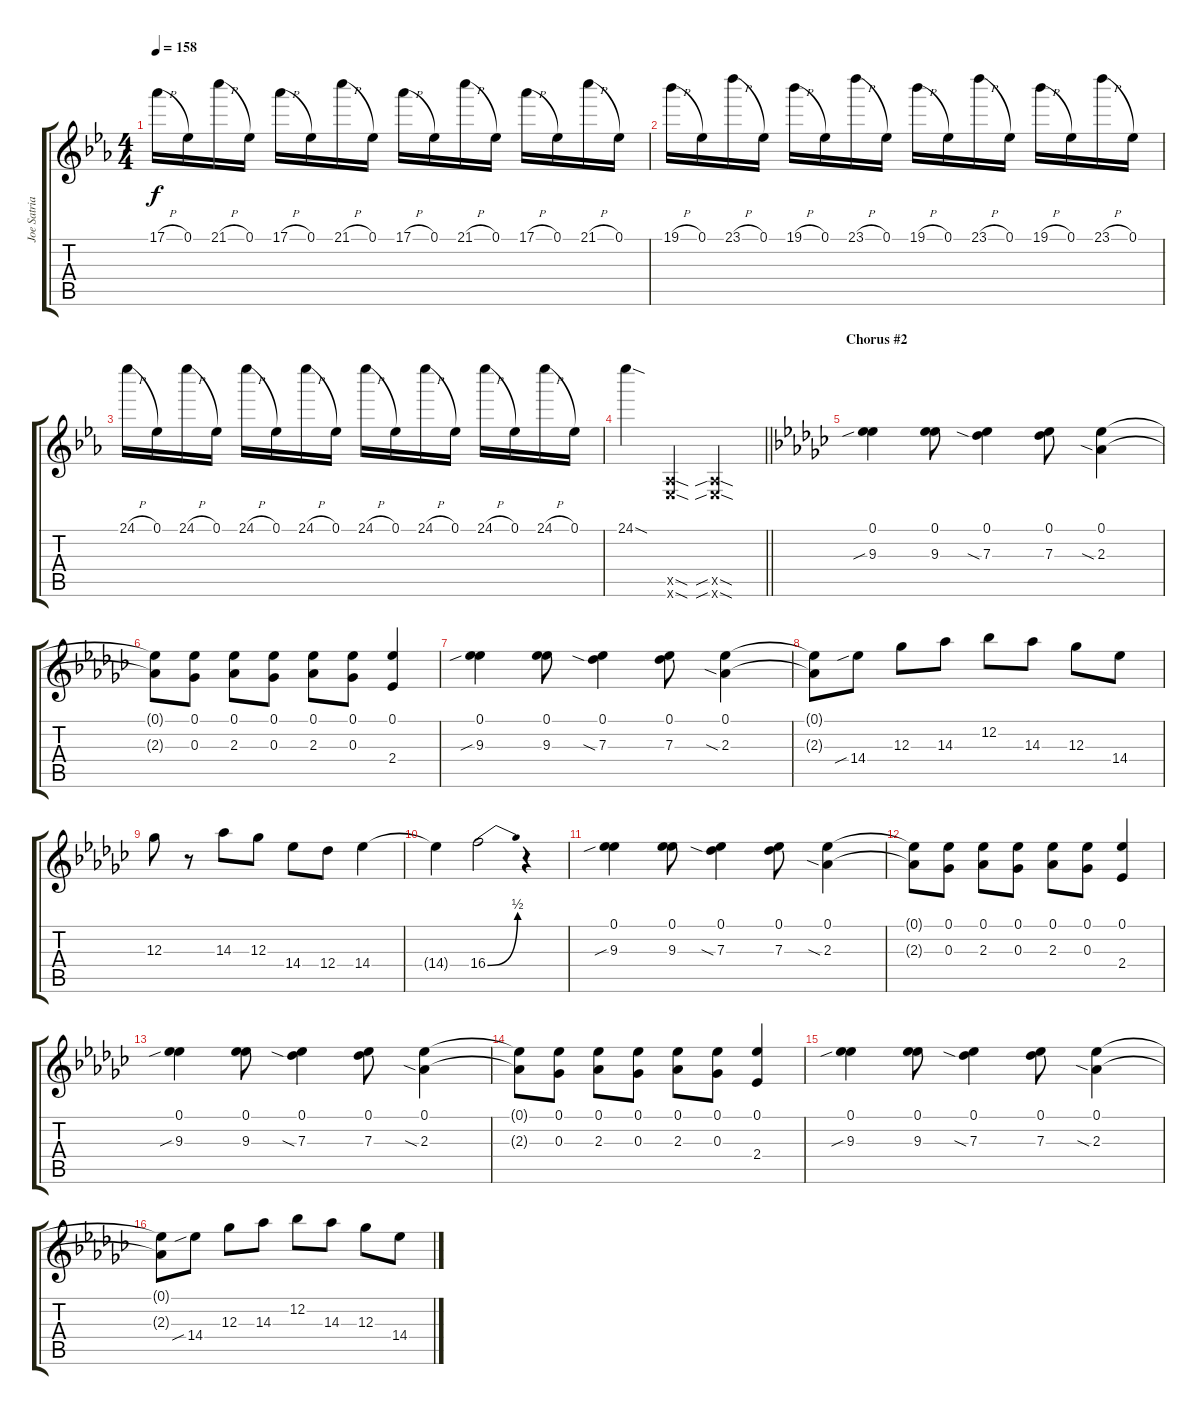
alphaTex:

\track ("Joe Satriani (Guitar)" "Joe Satria") {instrument overdrivenguitar}
\staff {score tabs}
\tuning (Eb4 Bb3 Gb3 Db3 Ab2 Eb2) {hide}
\ts (4 4)
\tempo 158
\clef g2
\ks eb
17.1{h}.16{dy f} 0.1.16 21.1{h}.16 0.1.16 17.1{h}.16 0.1.16 21.1{h}.16 0.1.16 17.1{h}.16 0.1.16 21.1{h}.16 0.1.16 17.1{h}.16 0.1.16 21.1{h}.16 0.1.16 |
19.1{h}.16 0.1.16 23.1{h}.16 0.1.16 19.1{h}.16 0.1.16 23.1{h}.16 0.1.16 19.1{h}.16 0.1.16 23.1{h}.16 0.1.16 19.1{h}.16 0.1.16 23.1{h}.16 0.1.16 |
24.1{h}.16 0.1.16 24.1{h}.16 0.1.16 24.1{h}.16 0.1.16 24.1{h}.16 0.1.16 24.1{h}.16 0.1.16 24.1{h}.16 0.1.16 24.1{h}.16 0.1.16 24.1{h}.16 0.1.16 |
\barLineRight lightlight
24.1{sod}.4 (0.5{sod x} 0.6{sod x}).4 (0.5{sib sod x} 0.6{sib sod x}).2 |
\section ("" "Chorus #2")
\ks gb
(0.1 9.3{sib}).4 (0.1 9.3).8 (0.1 7.3{sia}).4 (0.1 7.3).8 (0.1 2.3{sia}).4 |
(0.1{t} 2.3{t}).8 (0.1 0.3).8 (0.1 2.3).8 (0.1 0.3).8 (0.1 2.3).8 (0.1 0.3).8 (0.1 2.4).4 |
(0.1 9.3{sib}).4 (0.1 9.3).8 (0.1 7.3{sia}).4 (0.1 7.3).8 (0.1 2.3{sia}).4 |
(0.1{t} 2.3{t}).8 14.4{sib}.8 12.3.8 14.3.8 12.2.8 14.3.8 12.3.8 14.4.8 |
12.3.8 r.8 14.3.8 12.3.8 14.4.8 12.4.8 14.4.4 |
14.4{t}.4 16.4{be (bend 0 0 60 2)}.2 r.4 |
(0.1 9.3{sib}).4 (0.1 9.3).8 (0.1 7.3{sia}).4 (0.1 7.3).8 (0.1 2.3{sia}).4 |
(0.1{t} 2.3{t}).8 (0.1 0.3).8 (0.1 2.3).8 (0.1 0.3).8 (0.1 2.3).8 (0.1 0.3).8 (0.1 2.4).4 |
(0.1 9.3{sib}).4 (0.1 9.3).8 (0.1 7.3{sia}).4 (0.1 7.3).8 (0.1 2.3{sia}).4 |
(0.1{t} 2.3{t}).8 (0.1 0.3).8 (0.1 2.3).8 (0.1 0.3).8 (0.1 2.3).8 (0.1 0.3).8 (0.1 2.4).4 |
(0.1 9.3{sib}).4 (0.1 9.3).8 (0.1 7.3{sia}).4 (0.1 7.3).8 (0.1 2.3{sia}).4 |
(0.1{t} 2.3{t}).8 14.4{sib}.8 12.3.8 14.3.8 12.2.8 14.3.8 12.3.8 14.4.8
